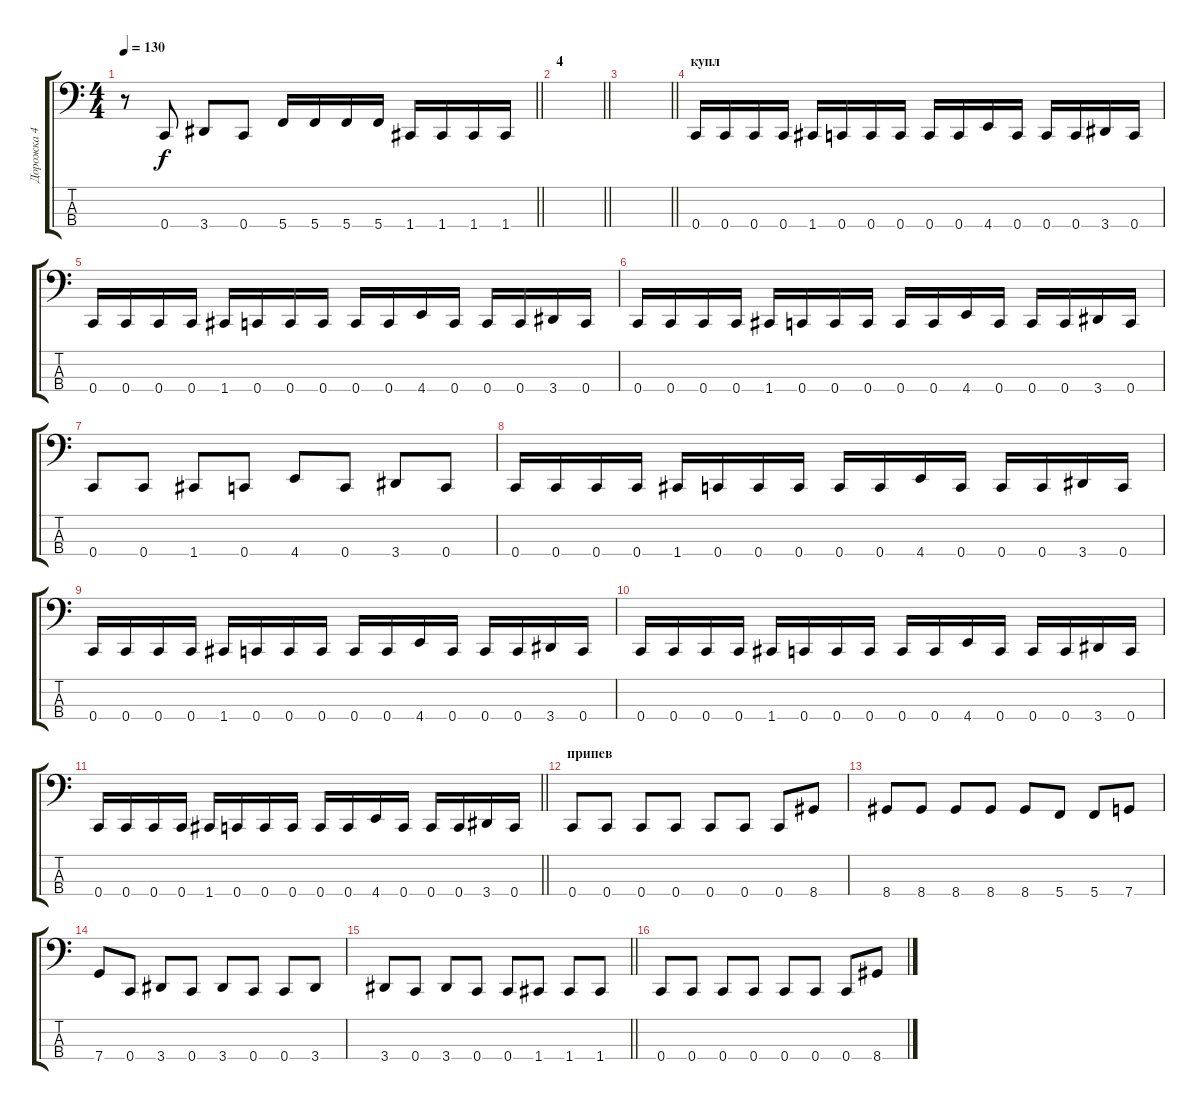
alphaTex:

\track ("Дорожка 4" "Дорожка 4") {instrument electricbasspick}
\staff {score tabs}
\tuning (F2 C2 G1 C1) {hide}
\ts (4 4)
\tempo 130
\clef f4
\barLineRight lightlight
\ks c
r.8{dy f} 0.4.8 3.4.8 0.4.8 5.4.16 5.4.16 5.4.16 5.4.16 1.4.16 1.4.16 1.4.16 1.4.16 |
\section ("" "4")
\barLineRight lightlight
|
\barLineRight lightlight
|
\section ("" "купл")
0.4.16 0.4.16 0.4.16 0.4.16 1.4.16 0.4.16 0.4.16 0.4.16 0.4.16 0.4.16 4.4.16 0.4.16 0.4.16 0.4.16 3.4.16 0.4.16 |
0.4.16 0.4.16 0.4.16 0.4.16 1.4.16 0.4.16 0.4.16 0.4.16 0.4.16 0.4.16 4.4.16 0.4.16 0.4.16 0.4.16 3.4.16 0.4.16 |
0.4.16 0.4.16 0.4.16 0.4.16 1.4.16 0.4.16 0.4.16 0.4.16 0.4.16 0.4.16 4.4.16 0.4.16 0.4.16 0.4.16 3.4.16 0.4.16 |
0.4.8 0.4.8 1.4.8 0.4.8 4.4.8 0.4.8 3.4.8 0.4.8 |
0.4.16 0.4.16 0.4.16 0.4.16 1.4.16 0.4.16 0.4.16 0.4.16 0.4.16 0.4.16 4.4.16 0.4.16 0.4.16 0.4.16 3.4.16 0.4.16 |
0.4.16 0.4.16 0.4.16 0.4.16 1.4.16 0.4.16 0.4.16 0.4.16 0.4.16 0.4.16 4.4.16 0.4.16 0.4.16 0.4.16 3.4.16 0.4.16 |
0.4.16 0.4.16 0.4.16 0.4.16 1.4.16 0.4.16 0.4.16 0.4.16 0.4.16 0.4.16 4.4.16 0.4.16 0.4.16 0.4.16 3.4.16 0.4.16 |
\barLineRight lightlight
0.4.16 0.4.16 0.4.16 0.4.16 1.4.16 0.4.16 0.4.16 0.4.16 0.4.16 0.4.16 4.4.16 0.4.16 0.4.16 0.4.16 3.4.16 0.4.16 |
\section ("" "припев")
0.4.8 0.4.8 0.4.8 0.4.8 0.4.8 0.4.8 0.4.8 8.4.8 |
8.4.8 8.4.8 8.4.8 8.4.8 8.4.8 5.4.8 5.4.8 7.4.8 |
7.4.8 0.4.8 3.4.8 0.4.8 3.4.8 0.4.8 0.4.8 3.4.8 |
\barLineRight lightlight
3.4.8 0.4.8 3.4.8 0.4.8 0.4.8 1.4.8 1.4.8 1.4.8 |
0.4.8 0.4.8 0.4.8 0.4.8 0.4.8 0.4.8 0.4.8 8.4.8
